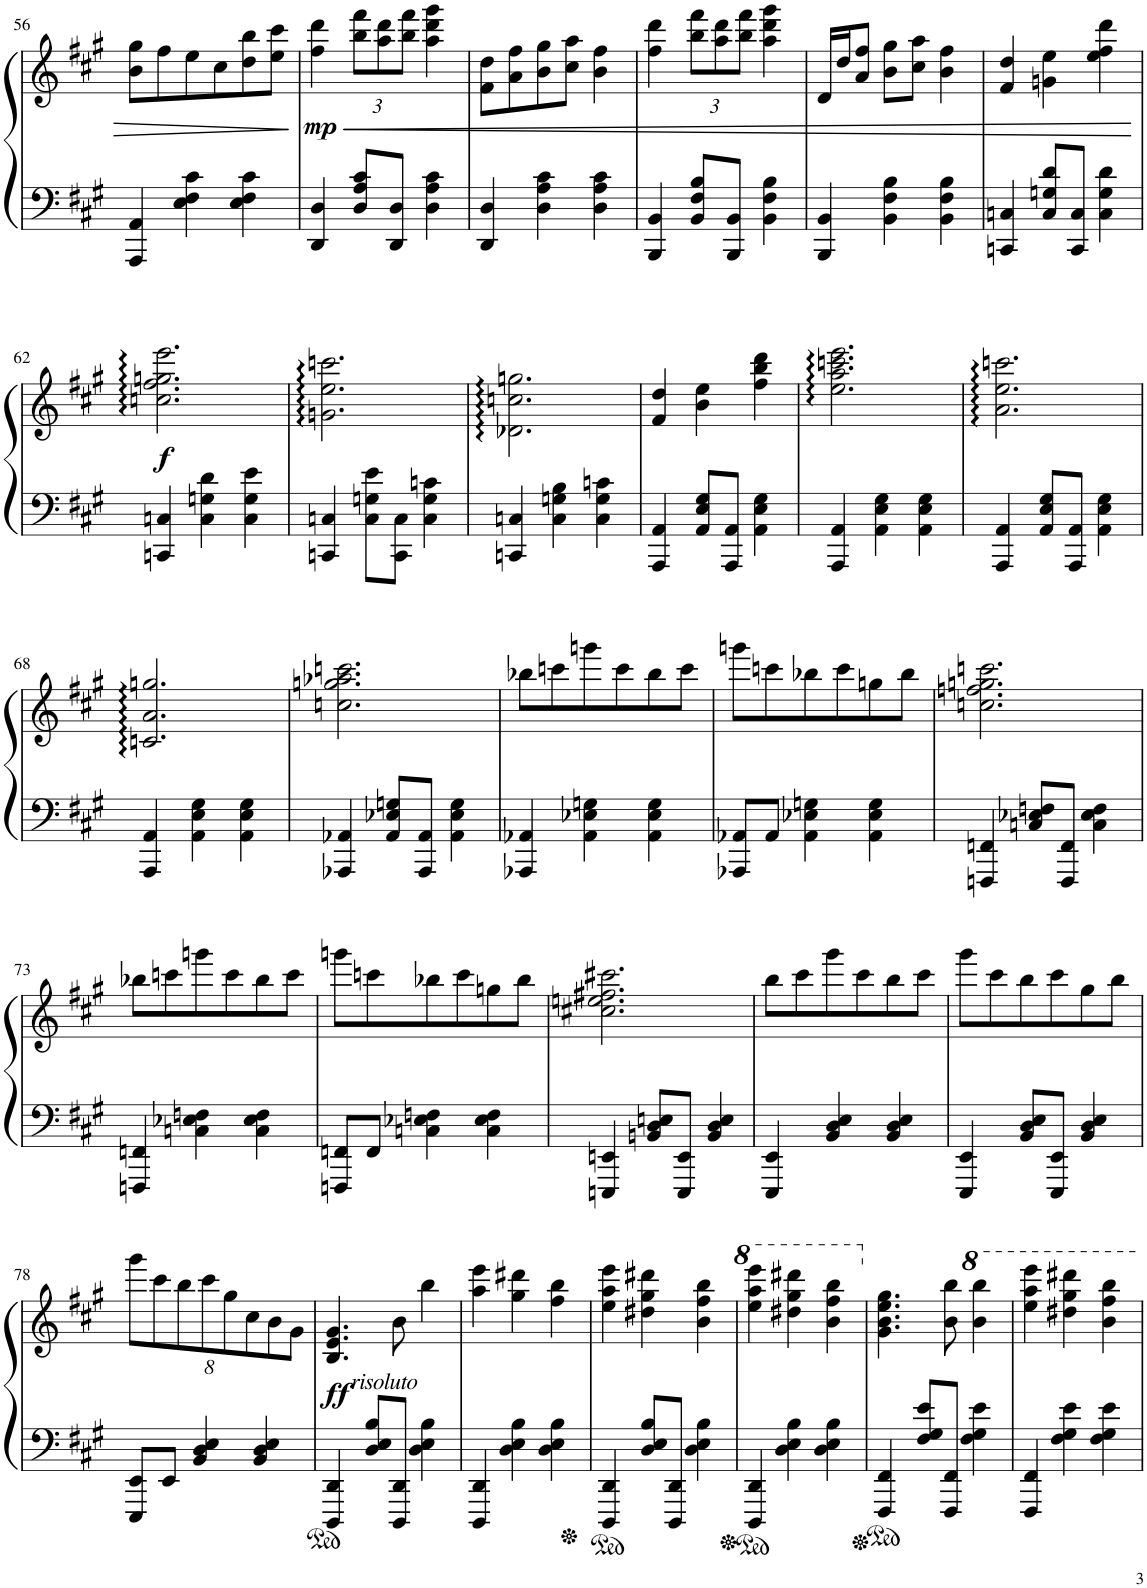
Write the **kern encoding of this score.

**kern	**kern	**dynam
*part1	*part1	*part1
*staff2	*staff1	*staff1/2
*I"Piano	*	*
*I'Pno.	*	*
!!LO:PB:g=z
*clefF4	*clefG2	*
*k[f#c#g#]	*k[f#c#g#]	*
*M3/4	*M3/4	*
=56	=56	=56
4AAA/ 4AA/	8b\ 8gg#\L	.
.	8ff#\	.
4E\ 4F#\ 4c#\	8ee\	.
.	8cc#\	.
4E\ 4F#\ 4c#\	8dd\ 8bb\	.
.	8ee\ 8ccc#\J	.
=57	=57	=57
!	!	!LO:HP:b
!	!	!LO:DY:n=1:b
4DD/ 4D/	4ff#\ 4ddd\	< mp
*	*Xbrackettup	*
8D/ 8A/ 8c#/L	12bb\ 12fff#\L	.
.	12aa\ 12ddd\	.
8DD/ 8D/J	.	.
.	12bb\ 12fff#\J	.
4D\ 4A\ 4c#\	4aa\ 4ddd\ 4ggg#\	.
=58	=58	=58
4DD/ 4D/	8f#\ 8dd\L	.
.	8a\ 8ff#\	.
4D\ 4A\ 4c#\	8b\ 8gg#\	.
.	8cc#\ 8aa\J	.
4D\ 4A\ 4c#\	4b\ 4ff#\	.
=59	=59	=59
4BBB/ 4BB/	4ff#\ 4ddd\	.
8BB/ 8F#/ 8B/L	12bb\ 12fff#\L	.
.	12aa\ 12ddd\	.
8BBB/ 8BB/J	.	.
.	12bb\ 12fff#\J	.
4BB\ 4F#\ 4B\	4aa\ 4ddd\ 4ggg#\	.
=60	=60	=60
4BBB/ 4BB/	16d/LL	.
.	16dd/J	.
.	8a/ 8ff#/J	.
4BB\ 4F#\ 4B\	8b\ 8gg#\L	.
.	8cc#\ 8aa\J	.
4BB\ 4F#\ 4B\	4b\ 4ff#\	.
=61	=61	=61
4CCn/ 4Cn/	4f#/ 4dd/	.
8C/ 8Gn/ 8d/L	4gn\ 4ee\	.
8CC/ 8C/J	.	.
4C\ 4G\ 4d\	4ee\ 4ff#\ 4ddd\	.
.	.	[
!!LO:LB:g=z
=62	=62	=62
!	!	!LO:DY:b
4CCn/ 4Cn/	2.ccn\ 2.ff#\ 2.ggn\ 2.eee\	f
4C\ 4Gn\ 4d\	.	.
4C\ 4G\ 4e\	.	.
=63	=63	=63
4CCn/ 4Cn/	2.gn\ 2.ee\ 2.cccn\	.
8C\ 8Gn\ 8e\L	.	.
8CC\ 8C\J	.	.
4C\ 4G\ 4cn\	.	.
=64	=64	=64
4CCn/ 4Cn/	2.d-X\ 2.ccn\ 2.ggn\	.
4C\ 4Gn\ 4B\	.	.
4C\ 4G\ 4cn\	.	.
=65	=65	=65
4AAA/ 4AA/	4f#/ 4dd/	.
8AA/ 8E/ 8G#/L	4b\ 4ee\	.
8AAA/ 8AA/J	.	.
4AA\ 4E\ 4G#\	4ff#\ 4bb\ 4ddd\	.
=66	=66	=66
4AAA/ 4AA/	2.ee\ 2.aa\ 2.cccn\ 2.eee\	.
4AA\ 4E\ 4G#\	.	.
4AA\ 4E\ 4G#\	.	.
=67	=67	=67
4AAA/ 4AA/	2.a\ 2.ee\ 2.cccn\	.
8AA/ 8E/ 8G#/L	.	.
8AAA/ 8AA/J	.	.
4AA\ 4E\ 4G#\	.	.
!!LO:LB:g=z
=68	=68	=68
4AAA/ 4AA/	2.cn/ 2.a/ 2.ggn/	.
4AA\ 4E\ 4G#\	.	.
4AA\ 4E\ 4G#\	.	.
=69	=69	=69
4AAA-X/ 4AA-X/	2.ccn\ 2.ggn\ 2.aa-X\ 2.cccn\	.
8AA-/ 8E-X/ 8Gn/L	.	.
8AAA-/ 8AA-/J	.	.
4AA-\ 4E-\ 4G\	.	.
=70	=70	=70
4AAA-X/ 4AA-X/	8bb-X\L	.
.	8cccn\	.
4AA-\ 4E-X\ 4Gn\	8gggn\	.
.	8ccc\	.
4AA-\ 4E-\ 4G\	8bb-\	.
.	8ccc\J	.
=71	=71	=71
8AAA-X/ 8AA-X/L	8gggn\L	.
8AA-/J	8cccn\	.
4AA-\ 4E-X\ 4Gn\	8bb-X\	.
.	8ccc\	.
4AA-\ 4E-\ 4G\	8ggn\	.
.	8bb-\J	.
=72	=72	=72
4FFFn/ 4FFn/	2.ccn\ 2.ffn\ 2.ggn\ 2.cccn\	.
8Cn/ 8E-X/ 8Fn/L	.	.
8FFF/ 8FF/J	.	.
4C\ 4E-\ 4F\	.	.
!!LO:LB:g=z
=73	=73	=73
4FFFn/ 4FFn/	8bb-X\L	.
.	8cccn\	.
4Cn\ 4E-X\ 4Fn\	8gggn\	.
.	8ccc\	.
4C\ 4E-\ 4F\	8bb-\	.
.	8ccc\J	.
=74	=74	=74
8FFFn/ 8FFn/L	8gggn\L	.
8FF/J	8cccn\	.
4Cn\ 4E-X\ 4Fn\	8bb-X\	.
.	8ccc\	.
4C\ 4E-\ 4F\	8ggn\	.
.	8bb-\J	.
=75	=75	=75
4EEEn/ 4EEn/	2.cc#X\ 2.een\ 2.ff#X\ 2.ccc#X\	.
8BBn/ 8D/ 8En/L	.	.
8EEE/ 8EE/J	.	.
4BB/ 4D/ 4E/	.	.
=76	=76	=76
4EEE/ 4EE/	8bb\L	.
.	8ccc#\	.
4BB/ 4D/ 4E/	8ggg#\	.
.	8ccc#\	.
4BB/ 4D/ 4E/	8bb\	.
.	8ccc#\J	.
=77	=77	=77
4EEE/ 4EE/	8ggg#\L	.
.	8ccc#\	.
8BB/ 8D/ 8E/L	8bb\	.
8EEE/ 8EE/J	8ccc#\	.
4BB/ 4D/ 4E/	8gg#\	.
.	8bb\J	.
!!LO:LB:g=z
=78	=78	=78
8EEE/ 8EE/L	32%3ggg#\L	.
.	32%3ccc#\	.
8EE/J	.	.
.	32%3bb\	.
4BB/ 4D/ 4E/	.	.
.	32%3ccc#\	.
.	32%3gg#\	.
.	32%3cc#\	.
4BB/ 4D/ 4E/	.	.
.	32%3b\	.
.	32%3g#\J	.
=79	=79	=79
!	!LO:TX:b:i:t=risoluto	!
!	!	!LO:DY:b
4DDD/ 4DD/	4.B/ 4.e/ 4.g#/	ff
8D/ 8E/ 8B/L	.	.
8DDD/ 8DD/J	8b\	.
4D\ 4E\ 4B\	4bb\	.
=80	=80	=80
4DDD/ 4DD/	4aa\ 4eee\	.
4D\ 4E\ 4B\	4gg#\ 4ddd#X\	.
4D\ 4E\ 4B\	4ff#\ 4bb\	.
=81	=81	=81
4DDD/ 4DD/	4ee\ 4aa\ 4eee\	.
8D/ 8E/ 8B/L	4dd#X\ 4gg#\ 4ddd#X\	.
8DDD/ 8DD/J	.	.
4D\ 4E\ 4B\	4b\ 4ff#\ 4bb\	.
=82	=82	=82
*	*8va	*
4DDD/ 4DD/	4eee\ 4aaa\ 4eeee\	.
4D\ 4E\ 4B\	4ddd#X\ 4ggg#\ 4dddd#X\	.
4D\ 4E\ 4B\	4bb\ 4fff#\ 4bbb\	.
=83	=83	=83
*	*X8va	*
4FFF#/ 4FF#/	4.g#\ 4.b\ 4.ee\ 4.gg#\	.
8F#/ 8G#/ 8e/L	.	.
8FFF#/ 8FF#/J	8b\ 8bb\	.
4F#\ 4G#\ 4e\	4bb\ 4bbb\	.
=84	=84	=84
4FFF#/ 4FF#/	4eee\ 4aaa\ 4eeee\	.
4F#\ 4G#\ 4e\	4ddd#X\ 4ggg#\ 4dddd#X\	.
4F#\ 4G#\ 4e\	4bb\ 4fff#\ 4bbb\	.
=	=	=
*-	*-	*-
